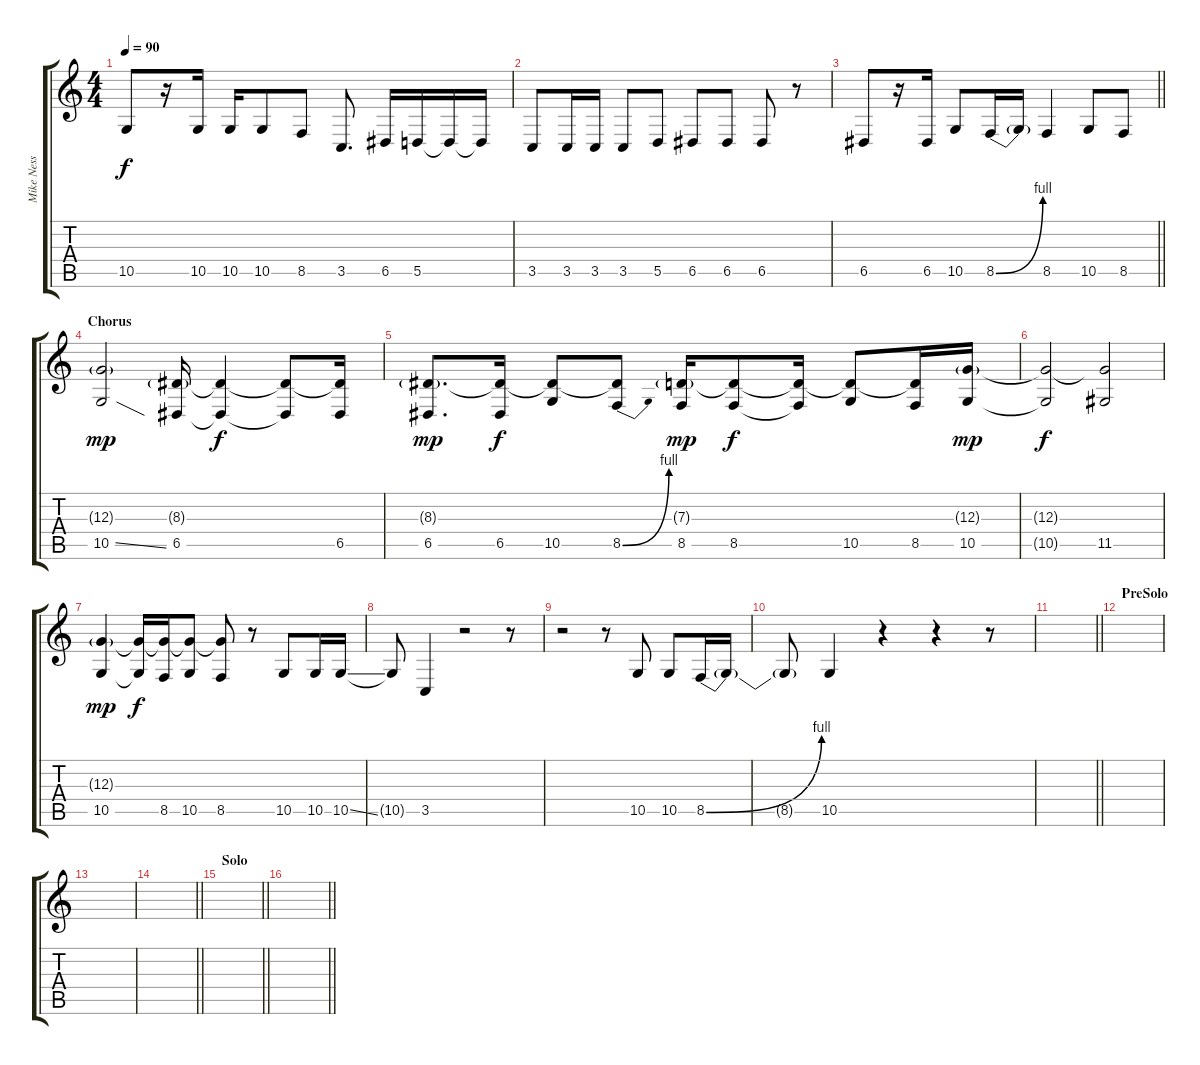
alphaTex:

\track ("Mike Ness (Voice)" "Mike Ness ") {instrument lead2sawtooth}
\staff {score tabs}
\tuning (E4 B3 G3 D3 A2 E2) {hide}
\ts (4 4)
\tempo 90
\clef g2
\ks c
10.5.8{dy f} r.16 10.5.16 10.5.16 10.5.8 8.5.8 3.5.8{d} 6.5.16 5.5.16 5.5{t}.16 5.5{t}.16 |
3.5.8 3.5.16 3.5.16 3.5.8 5.5.8 6.5.8 6.5.8 6.5.8 r.8 |
\barLineRight lightlight
6.5.8 r.16 6.5.16 10.5.8 8.5{be (bend 0 0 60 4)}.16 8.5{t}.16 8.5.4 10.5.8 8.5.8 |
\section ("" "Chorus")
(12.3{g} 10.5{ss}).2{dy mp} (8.3{g} 6.5).16 (8.3{t} 6.5{t}).4{dy f} (8.3{t} 6.5{t}).8 (8.3{t} 6.5).16 |
(8.3{g} 6.5).8{d dy mp} (8.3{t} 6.5).16{dy f} (8.3{t} 10.5).8 (8.3{t} 8.5{be (bend 0 0 60 4)}).8 (7.3{g} 8.5).16{dy mp} (7.3{t} 8.5).8{dy f} (7.3{t} 8.5{t}).16 (7.3{t} 10.5).8 (7.3{t} 8.5).16 (12.3{g} 10.5).16{dy mp} |
(12.3{t} 10.5{t}).2{dy f} (12.3{t} 11.5).2 |
(12.3{g} 10.5).4{dy mp} (12.3{t} 10.5{t}).16{dy f} (12.3{t} 8.5).16 (12.3{t} 10.5).8 (12.3{t} 8.5).8 r.8 10.5.8 10.5.16 10.5{ss}.16 |
10.5{t}.8 3.5.4 r.2 r.8 |
r.2 r.8 10.5.8 10.5.8 8.5{be (bend 0 0 60 4)}.16 8.5{t}.16 |
8.5{t}.8 10.5.4 r.4 r.4 r.8 |
\barLineRight lightlight
|
\section ("" "PreSolo")
|
|
\barLineRight lightlight
|
\section ("" "Solo")
\barLineRight lightlight
|
\barLineRight lightlight
